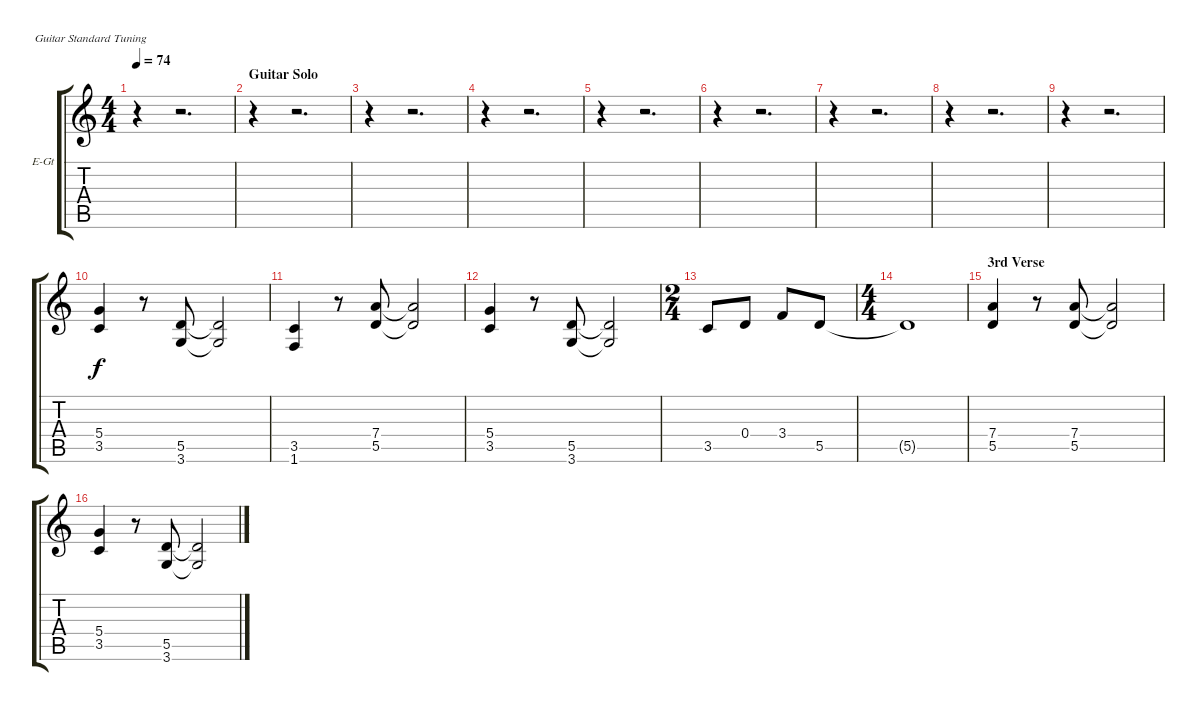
\bracketExtendMode groupsimilarinstruments
\firstSystemTrackNameOrientation horizontal
\otherSystemsTrackNameOrientation horizontal
\track ("Rhythm" "E-Gt") {instrument overdrivenguitar}
\staff {score tabs}
\tuning (E4 B3 G3 D3 A2 E2)
\ts (4 4)
\tempo 74
\clef g2
\ks c
r.4{dy f} r.2{d} |
\section ("" "Guitar Solo")
r.4 r.2{d} |
r.4 r.2{d} |
r.4 r.2{d} |
r.4 r.2{d} |
r.4 r.2{d} |
r.4 r.2{d} |
r.4 r.2{d} |
r.4 r.2{d} |
(5.4 3.5).4 r.8 (5.5 3.6).8 (5.5{t} 3.6{t}).2 |
(3.5 1.6).4 r.8 (7.4 5.5).8 (7.4{t} 5.5{t}).2 |
(5.4 3.5).4 r.8 (5.5 3.6).8 (5.5{t} 3.6{t}).2 |
\ts (2 4)
3.5.8 0.4.8 3.4.8 5.5.8 |
\ts (4 4)
5.5{t}.1 |
\section ("" "3rd Verse")
(7.4 5.5).4 r.8 (7.4 5.5).8 (7.4{t} 5.5{t}).2 |
(5.4 3.5).4 r.8 (5.5 3.6).8 (5.5{t} 3.6{t}).2
